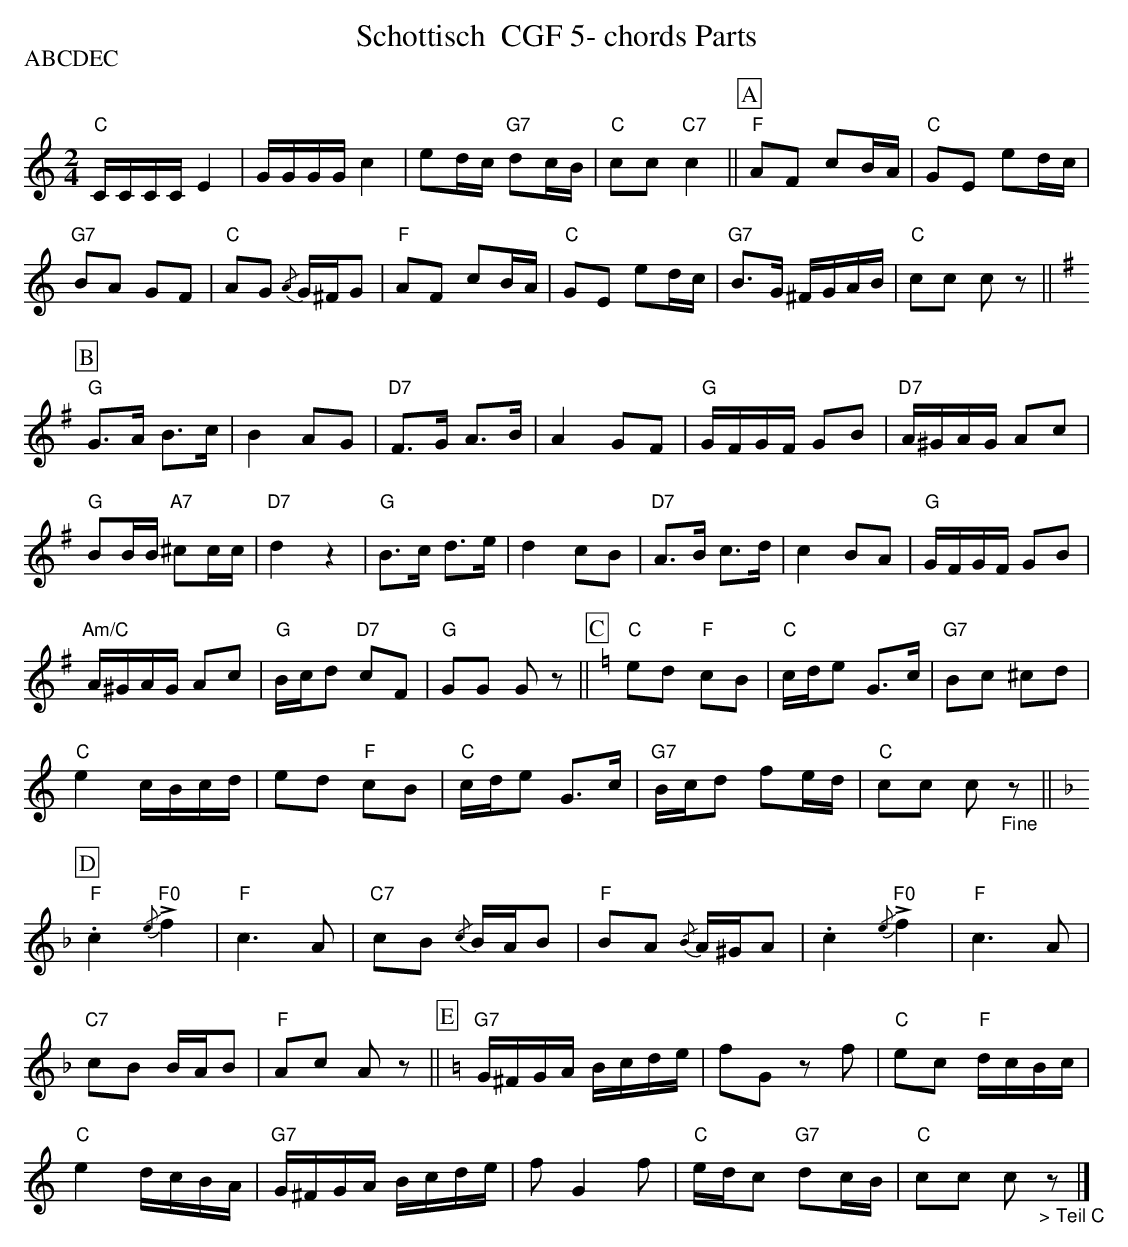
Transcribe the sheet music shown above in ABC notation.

X:1
T:Schottisch  CGF 5- chords Parts
P:ABCDEC
M:2/4
L:1/16
K:Cmaj%%MIDI gchordon
"C"CCCCE4 | GGGGc4 | e2dc "G7"d2cB | "C"c2c2"C7"c4 ||[P:A] "F"A2F2 c2BA | "C"G2E2 e2dc |
"G7"B2A2 G2F2 | "C"A2G2 {/A}G^FG2 | "F"A2F2 c2BA | "C"G2E2 e2dc | "G7"B3G ^FGAB | "C"c2c2 c2z2 || [P:B] [K:Gmaj]
"G"G3A B3c | B4A2G2 | "D7"F3G A3B | A4G2F2 | "G"GFGF G2B2 | "D7"A^GAG A2c2 |
"G"B2BB "A7"^c2cc | "D7"d4z4 | "G"B3c d3e | d4c2B2 | "D7"A3B c3d | c4B2A2 | "G"GFGF G2B2 |
"Am/C"A^GAG A2c2 | "G"Bcd2 "D7"c2F2 | "G"G2G2 G2z2 || [P:C] [K:Cmaj] "C"e2d2 "F"c2B2 | "C"cde2 G3c | "G7"B2c2 ^c2d2 |
"C"e4cBcd | e2d2 "F"c2B2 | "C"cde2 G3c | "G7"Bcd2 f2ed | "C"c2c2 c2"_Fine"z2 || [P:D] [K:Fmaj]
"F".c4 "F0"!>!{/e}f4 | "F"c6A2 | "C7"c2B2 {/c}BAB2 | "F"B2A2 {/B}A^GA2 | .c4 "F0"!>!{/e}f4 | "F"c6A2 |
"C7"c2B2 BAB2 | "F"A2c2 A2z2 || [P:E] [K:Cmaj] "G7"G^FGA Bcde | f2G2 z2f2 | "C"e2c2 "F"dcBc |
"C"e4 dcBA | "G7"G^FGA Bcde | f2G4f2 | "C"edc2 "G7"d2cB | "C"c2c2 c2"_> Teil C"z2 |]
